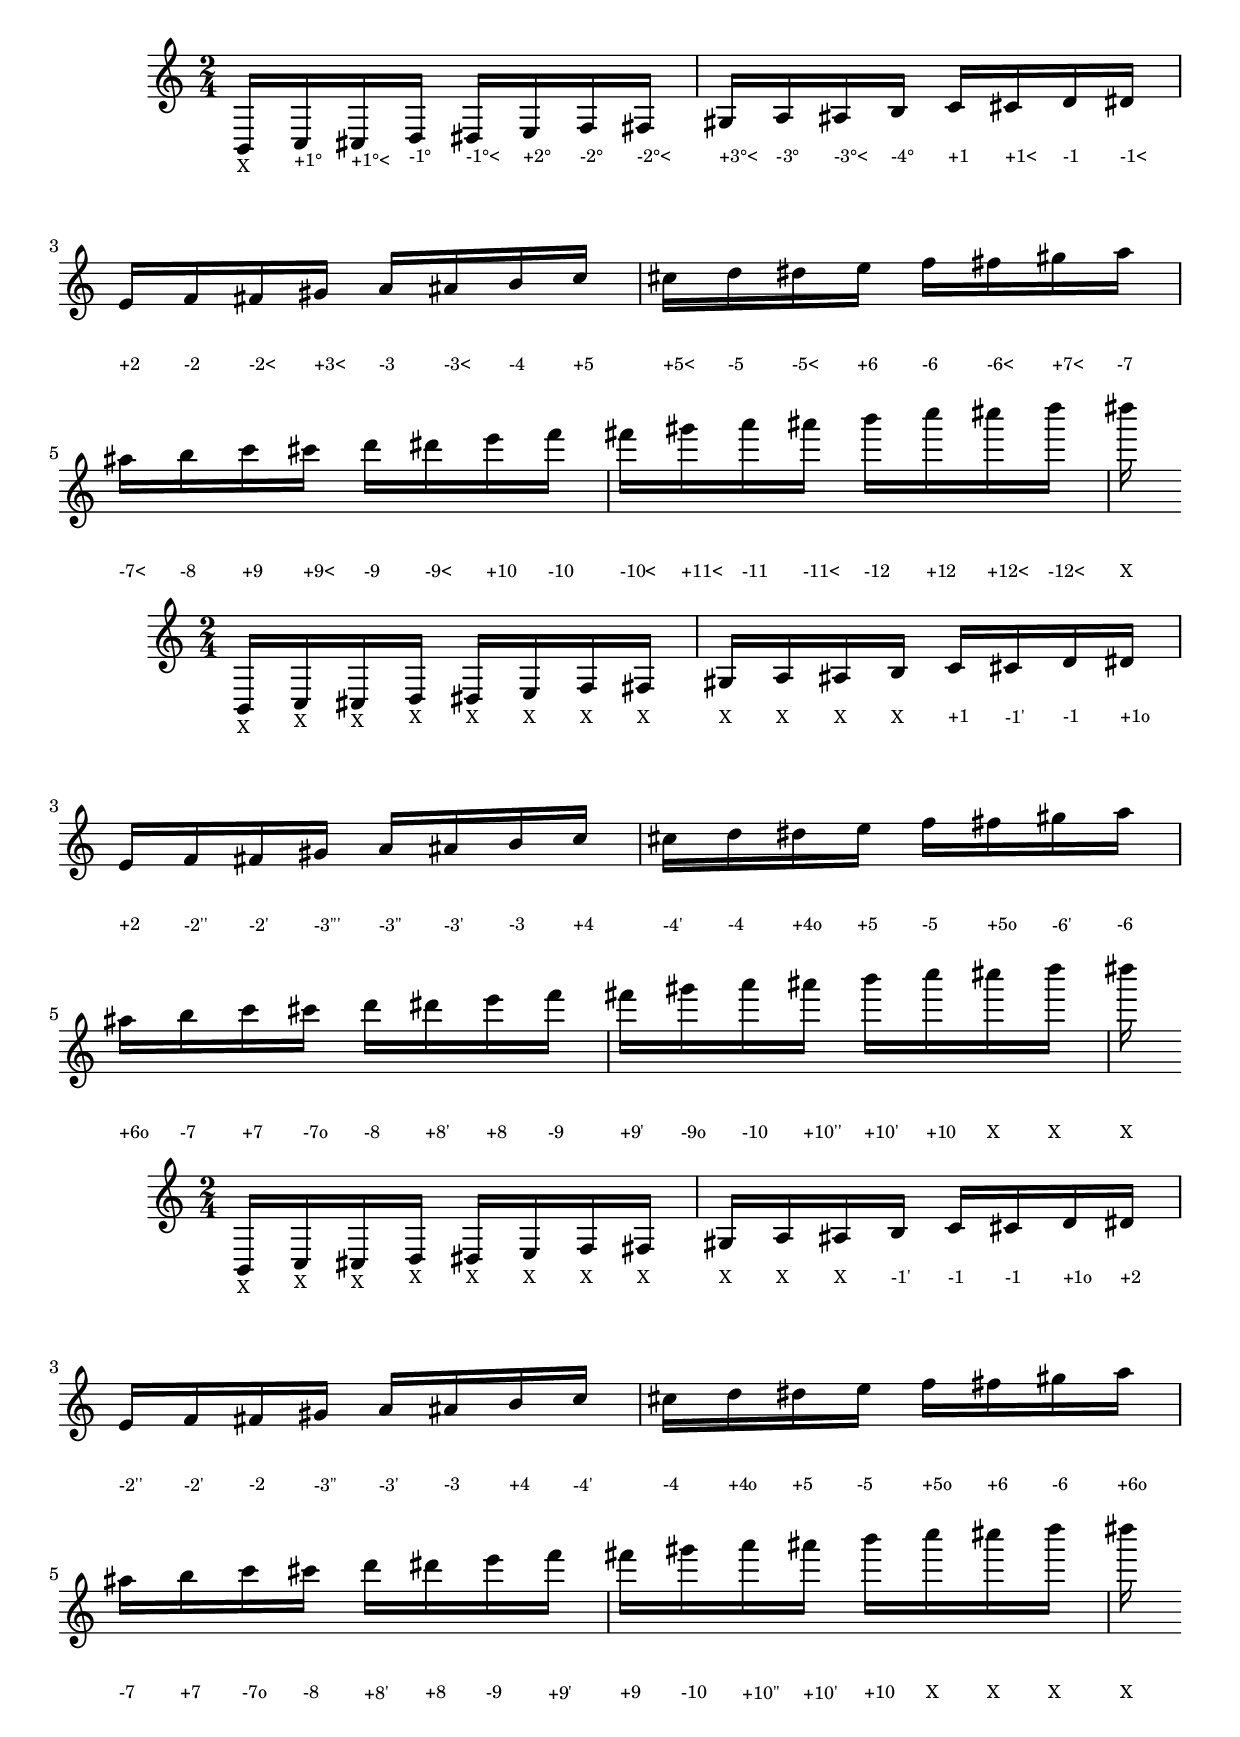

\version "2.24.0"

%{
A small file to help when scoring notation for harmonicas.

This file relies heavily on work presented by Bradford Powell in
the following thread;

http://osdir.com/ml/lilypond-user-gnu/2010-04/msg00250.html
%}

\version "2.24.0"

flutter = #(define-event-function (parser location) ()
  #{ :32 #}
)

shake = #(define-event-function (parser location) ()
  #{ :32 #}
)


pull = {
   \once \override Staff.NoteHead.style = #'slash
  }

quartertone =
#(let ((m (make-articulation 'stopped)))
   (set! (ly:music-property m 'tweaks)
      (acons 'font-size 2 (ly:music-property m 'tweaks)))
   m)
slap =
#(let ((m (make-articulation 'flageolet)))
   (set! (ly:music-property m 'tweaks)
      (acons 'font-size -3 (ly:music-property m 'tweaks)))
   m)

dip =
#(let ((m (make-articulation 'upbow)))
   (set! (ly:music-property m 'tweaks)
      (acons 'font-size -3 (ly:music-property m 'tweaks)))
   m)

#(define (NoteEvent? music)
   (equal? (ly:music-property music 'name) 'NoteEvent))

#(define* (blow hole #:optional (bends 0))
  (case bends
    ((0) (markup (#:concat ("+" hole))))
    ((1) (markup (#:concat ("+" hole "'"))))
    ((2) (markup (#:concat ("+" hole "''"))))
    (else (markup "B"))))

#(define* (draw hole #:optional (bends 0))
  (case bends
    ((0) (markup (#:concat ("-" hole))))
    ((1) (markup (#:concat ("-" hole "'"))))
    ((2) (markup (#:concat ("-" hole "''"))))
    ((3) (markup (#:concat ("-" hole "'''"))))
    (else (markup "D"))))

#(define (overblow hole)
   (markup (#:concat ("+" hole "o"))))

#(define (overdraw hole)
   (markup (#:concat ("-" hole "o"))))

#(define (slide hole)
   (markup (#:concat (hole "<"))))

#(define (low-register hole)
   (markup (#:concat (hole "°"))))

#(define (get-diatonic-b-ritcher-tab NoteEvent)
   (case (ly:pitch-semitones (ly:music-property NoteEvent 'pitch))
    ((-1) (draw "1" 1))
    ((0) (draw "1"))
    ((1) (draw "1"))
    ((2) (overblow "1"))
    ((3) (blow "2"))
    ((4) (draw "2" 2))
    ((5) (draw "2" 1))
    ((6) (draw "2"))
    ((7) (draw "3" 3))
    ((8) (draw "3" 2))
    ((9) (draw "3" 1))
    ((10) (draw "3"))
    ((11) (blow "4"))
    ((12) (draw "4" 1))
    ((13) (draw "4"))
    ((14) (overblow "4"))
    ((15) (blow "5"))
    ((16) (draw "5"))
    ((17) (overblow "5"))
    ((18) (blow "6"))
    ((19) (draw "6" 1))
    ((20) (draw "6"))
    ((21) (overblow "6"))
    ((22) (draw "7"))
    ((23) (blow "7"))
    ((24) (overdraw "7"))
    ((25) (draw "8"))
    ((26) (blow "8" 1))
    ((27) (blow "8"))
    ((28) (draw "9"))
    ((29) (blow "9" 1))
    ((30) (blow "9"))
    ((31) (overdraw "9"))
    ((32) (draw "10"))
    ((33) (blow "10" 2))
    ((34) (blow "10" 1))
    ((35) (blow "10"))
    (else (markup "X"))))

#(define (get-diatonic-c-ritcher-tab NoteEvent)
   (case (ly:pitch-semitones (ly:music-property NoteEvent 'pitch))
    ((0) (blow "1"))
    ((1) (draw "1" 1))
    ((2) (draw "1"))
    ((3) (overblow "1"))
    ((4) (blow "2"))
    ((5) (draw "2" 2))
    ((6) (draw "2" 1))
    ((7) (draw "2"))
    ((8) (draw "3" 3))
    ((9) (draw "3" 2))
    ((10) (draw "3" 1))
    ((11) (draw "3"))
    ((12) (blow "4"))
    ((13) (draw "4" 1))
    ((14) (draw "4"))
    ((15) (overblow "4"))
    ((16) (blow "5"))
    ((17) (draw "5"))
    ((18) (overblow "5"))
    ((19) (blow "6"))
    ((20) (draw "6" 1))
    ((21) (draw "6"))
    ((22) (overblow "6"))
    ((23) (draw "7"))
    ((24) (blow "7"))
    ((25) (overdraw "7"))
    ((26) (draw "8"))
    ((27) (blow "8" 1))
    ((28) (blow "8"))
    ((29) (draw "9"))
    ((30) (blow "9" 1))
    ((31) (blow "9"))
    ((32) (overdraw "9"))
    ((33) (draw "10"))
    ((34) (blow "10" 2))
    ((35) (blow "10" 1))
    ((36) (blow "10"))
    (else (markup "X"))))

#(define (get-chromatic-c-solo-tab NoteEvent)
   (case (ly:pitch-semitones (ly:music-property NoteEvent 'pitch))
    ((-12) (blow (low-register "1")))          
    ((-11) (blow (slide (low-register "1"))))  
    ((-10) (draw (low-register "1")))          
    ((-9) (draw (slide (low-register "1"))))   
    ((-8) (blow (low-register "2")))           
    ((-7) (draw (low-register "2")))           
    ((-6) (draw (slide (low-register "2"))))   
    ((-5) (blow (low-register "3")))           
    ((-4) (blow (slide (low-register "3"))))   
    ((-3) (draw (low-register "3")))           
    ((-2) (draw (slide (low-register "3"))))   
    ((-1) (draw (low-register "4")))           
    
    ((0) (blow "1"))           
    ((1) (slide (blow "1")))   
    ((2) (draw "1"))           
    ((3) (slide (draw "1")))    
    ((4) (blow "2"))           
    ((5) (draw "2"))           
    ((6) (slide (draw "2")))   
    ((7) (blow "3"))           
    ((8) (slide (blow "3")))   
    ((9) (draw "3"))           
    ((10) (slide (draw "3")))  
    ((11) (draw "4"))          
    
    ((12) (blow "5"))          
    ((13) (slide (blow "5")))   
    ((14) (draw "5"))           
    ((15) (slide (draw "5")) )   
    ((16) (blow "6"))           
    ((17) (draw "6"))           
    ((18) (slide (draw "6")))   
    ((19) (blow "7"))           
    ((20) (slide (blow "7")))   
    ((21) (draw "7"))           
    ((22) (slide (draw "7")))  
    ((23) (draw "8"))          
    
    ((24) (blow "9"))           
    ((25) (slide (blow "9")))    
    ((26) (draw "9"))            
    ((27) (slide (draw "9")))   
    ((28) (blow "10"))           
    ((29) (draw "10"))           
    ((30) (slide (draw "10")))   
    ((31) (blow "11"))           
    ((32) (slide (blow "11")))   
    ((33) (draw "11"))           
    ((34) (slide (draw "11")))  
    ((35) (draw "12"))          
    
    ((36) (blow "12"))          
    ((37) (slide (blow "12")))  
    ((38) (slide (draw "12")))  
    (else (markup "X"))))

#(define (make-textscript dir txt)
   (make-music 'TextScriptEvent
               'direction dir
               'text txt))

#(define (make-tab-number NoteEvent tuning)
   (make-textscript
     DOWN
     (case tuning
       ((diatonic-c-ritcher) (get-diatonic-c-ritcher-tab NoteEvent))
       ((diatonic-b-ritcher) (get-diatonic-b-ritcher-tab NoteEvent))
       ((chromatic-c-solo) (get-chromatic-c-solo-tab NoteEvent))
       (else (diatonic-c-ritcher) (get-diatonic-c-ritcher-tab NoteEvent)))))

#(define (make-tab-numbers EventChord tuning)
   (let ((elts (ly:music-property EventChord 'elements)))
     (map make-tab-number (filter NoteEvent? elts))))

#(define (append-property! music property element)
     (set! (ly:music-property music property)
                (append! (ly:music-property music property)
		                    (list element)))
				         music)

#(define* (add-harmonica-tabs tuning m)
   (cond ((music-is-of-type? m 'event-chord)
       (set! (ly:music-property m 'elements)
             (append (ly:music-property m 'elements)
                     (reverse (make-tab-numbers m tuning)))))
         ((music-is-of-type? m 'note-event)
       (set! (ly:music-property m 'articulations)
             (append (ly:music-property m 'articulations)
                     (list (make-tab-number m tuning)))))
	(else #f)
    )
    m)


diatonicHarmonicaTabB =
#(define-music-function
  (parser location music)
  (ly:music?)
  (music-map (lambda (m) (add-harmonica-tabs 'diatonic-b-ritcher m)) music))

diatonicHarmonicaTabC =
#(define-music-function
  (parser location music)
  (ly:music?)
  (music-map (lambda (m) (add-harmonica-tabs 'diatonic-c-ritcher m)) music))

chromaticHarmonicaTabC =
#(define-music-function
  (parser location music)
  (ly:music?)
  (music-map (lambda (m) (add-harmonica-tabs 'chromatic-c-solo m)) music))

\version "2.24.0"

\layout {
   #(layout-set-staff-size 20)

   \context { \Score
      \override MetronomeMark.padding = #5
      \override SpacingSpanner.base-shortest-duration = #(ly:make-moment 1/128)
      \override TextScript.font-size = #-2
        \override TextScript.padding = #5
   }
   \context { \Staff
      \override TimeSignature.style = #'numbered
      \override StringNumber.transparent = ##t
   }
   \context { \TabStaff
      \override TimeSignature.style = #'numbered
      \override Stem.transparent = ##t
      \override Flag.transparent = ##t
      \override Beam.transparent = ##t
   }
   \context { \TabVoice
      \override Tie.stencil = ##f
   }
   \context { \StaffGroup
      \consists "Instrument_name_engraver"
   }
}

\paper {
  system-system-spacing.minimum-distance = #20
}


chromaticScale = {
   b16 c cis d dis e f fis gis a ais b c
   cis d dis e f fis gis a ais b c
   cis d dis e f fis gis a ais b c
   cis d dis e f fis gis a ais b c cis d dis
 }

\chromaticHarmonicaTabC \relative c {
  \time 2/4
  \chromaticScale
}

\diatonicHarmonicaTabC \relative c {
  \time 2/4
  \chromaticScale
}

\diatonicHarmonicaTabB \relative c {
  \time 2/4
  \chromaticScale
}
